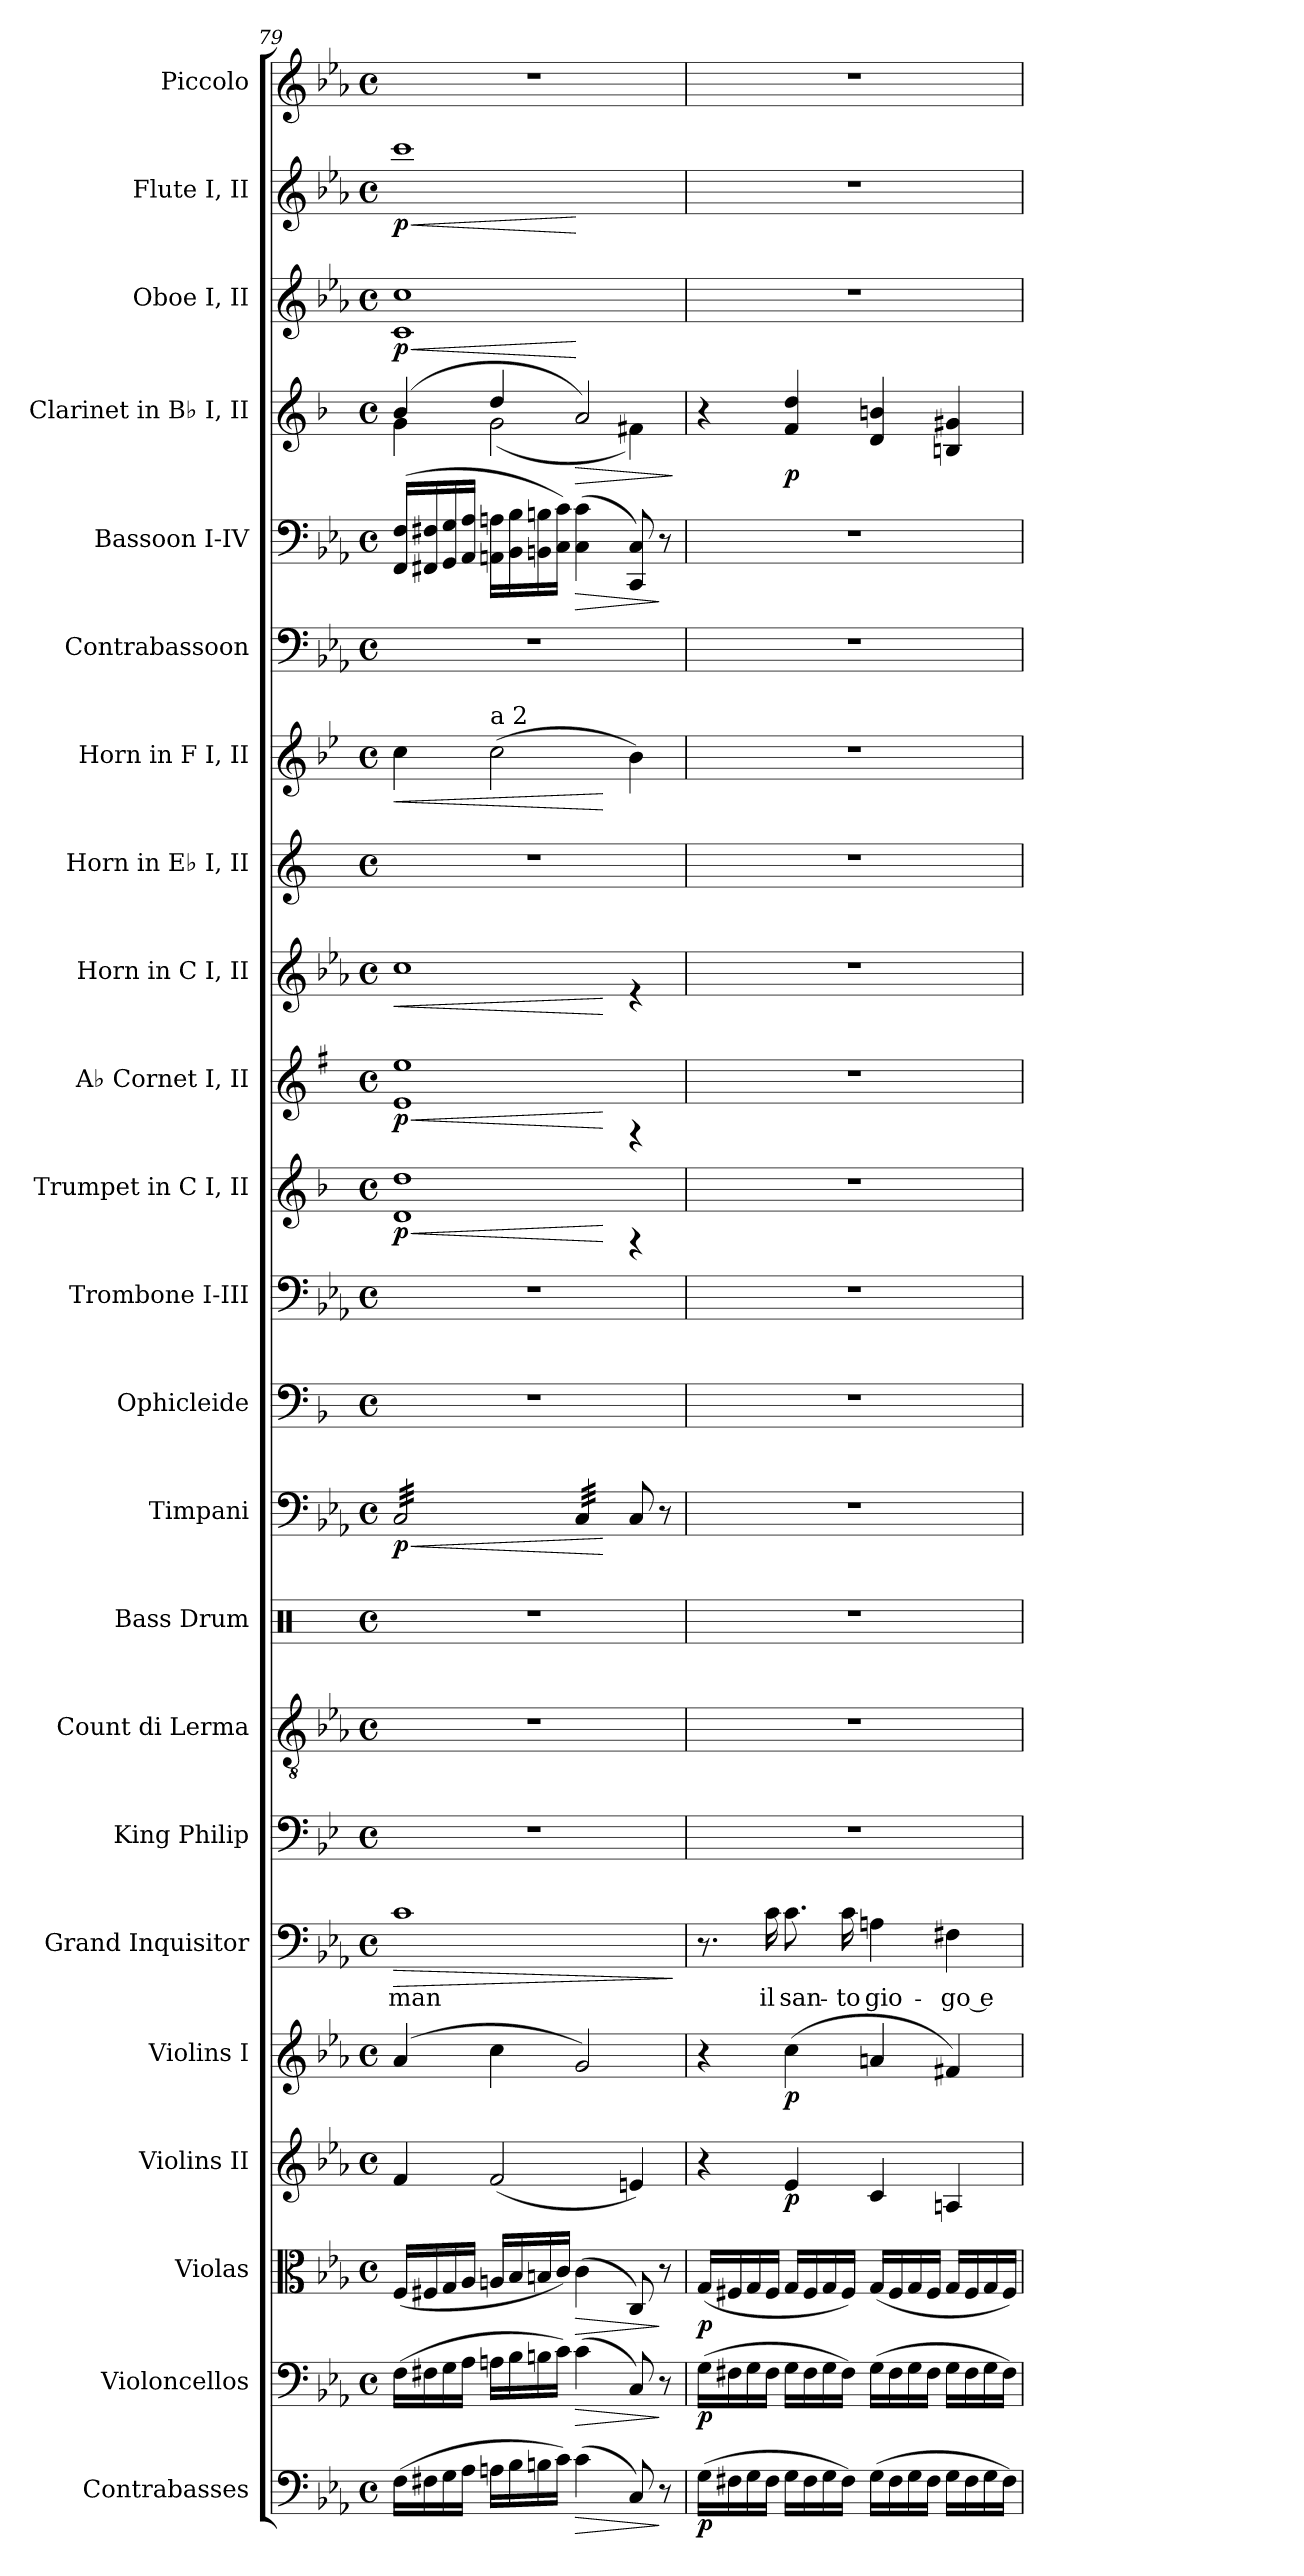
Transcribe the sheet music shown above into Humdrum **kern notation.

**kern	**dynam	**kern	**dynam	**kern	**dynam	**kern	**dynam	**kern	**dynam	**kern	**text	**dynam	**kern	**kern	**kern	**kern	**dynam	**kern	**kern	**kern	**dynam	**kern	**dynam	**kern	**dynam	**kern	**kern	**dynam	**kern	**kern	**dynam	**kern	**dynam	**kern	**dynam	**kern	**dynam	**kern
*part23	*part23	*part22	*part22	*part21	*part21	*part20	*part20	*part19	*part19	*part18	*part18	*part18	*part17	*part16	*part15	*part14	*part14	*part13	*part12	*part11	*part11	*part10	*part10	*part9	*part9	*part8	*part7	*part7	*part6	*part5	*part5	*part4	*part4	*part3	*part3	*part2	*part2	*part1
*staff23	*staff23	*staff22	*staff22	*staff21	*staff21	*staff20	*staff20	*staff19	*staff19	*staff18	*staff18	*staff18	*staff17	*staff16	*staff15	*staff14	*staff14	*staff13	*staff12	*staff11	*staff11	*staff10	*staff10	*staff9	*staff9	*staff8	*staff7	*staff7	*staff6	*staff5	*staff5	*staff4	*staff4	*staff3	*staff3	*staff2	*staff2	*staff1
*I"Contrabasses	*	*I"Violoncellos	*	*I"Violas	*	*I"Violins II	*	*I"Violins I	*	*I"Grand Inquisitor	*	*	*I"King Philip	*I"Count di Lerma	*I"Bass Drum	*I"Timpani	*	*I"Ophicleide	*I"Trombone I-III	*I"Trumpet in C I, II	*	*I"A♭ Cornet I, II	*	*I"Horn in C I, II	*	*I"Horn in E♭ I, II	*I"Horn in F I, II	*	*I"Contrabassoon	*I"Bassoon I-IV	*	*I"Clarinet in B♭ I, II	*	*I"Oboe I, II	*	*I"Flute I, II	*	*I"Piccolo
*I'Cb.	*	*I'Vc.	*	*I'Vla.	*	*I'Vln. II	*	*I'Vln. I	*	*I'G.I.	*	*	*I'K.P.	*I'di L.	*I'BD	*I'Timp.	*	*I'Oph.	*I'Tbn. I-III	*	*	*I'A ♭ Cnt. I, II	*	*	*	*	*	*	*I'Cbsn.	*I'Bsn. I-IV	*	*	*	*I'Ob. I, II	*	*I'Fl. I, II	*	*I'Picc.
*clefF4	*	*clefF4	*	*clefC3	*	*clefG2	*	*clefG2	*	*clefF4	*	*	*clefF4	*clefGv2	*clefX	*clefF4	*	*clefF4	*clefF4	*clefG2	*	*clefG2	*	*clefG2	*	*clefG2	*clefG2	*	*clefF4	*clefF4	*	*clefG2	*	*clefG2	*	*clefG2	*	*clefG2
*ITrd7c12	*	*	*	*	*	*	*	*	*	*	*	*	*ITrd4c7	*	*	*	*	*ITrd1c2	*	*ITrd1c2	*	*ITrd2c4	*	*ITrd7c12	*	*ITrd5c9	*ITrd4c7	*	*ITrd7c12	*	*	*ITrd1c2	*	*	*	*	*	*ITrd-7c-12
*k[b-e-a-]	*	*k[b-e-a-]	*	*k[b-e-a-]	*	*k[b-e-a-]	*	*k[b-e-a-]	*	*k[b-e-a-]	*	*	*k[b-e-a-]	*k[b-e-a-]	*k[]	*k[b-e-a-]	*	*k[b-e-a-]	*k[b-e-a-]	*k[b-e-a-]	*	*k[b-e-a-]	*	*k[b-e-a-]	*	*k[b-e-a-]	*k[b-e-a-]	*	*k[b-e-a-]	*k[b-e-a-]	*	*k[b-e-a-]	*	*k[b-e-a-]	*	*k[b-e-a-]	*	*k[b-e-a-]
*M4/4	*	*M4/4	*	*M4/4	*	*M4/4	*	*M4/4	*	*M4/4	*	*	*M4/4	*M4/4	*M4/4	*M4/4	*	*M4/4	*M4/4	*M4/4	*	*M4/4	*	*M4/4	*	*M4/4	*M4/4	*	*M4/4	*M4/4	*	*M4/4	*	*M4/4	*	*M4/4	*	*M4/4
*met(c)	*	*met(c)	*	*met(c)	*	*met(c)	*	*met(c)	*	*met(c)	*	*	*met(c)	*met(c)	*met(c)	*met(c)	*	*met(c)	*met(c)	*met(c)	*	*met(c)	*	*met(c)	*	*met(c)	*met(c)	*	*met(c)	*met(c)	*	*met(c)	*	*met(c)	*	*met(c)	*	*met(c)
*MM124	*	*MM124	*	*MM124	*	*MM124	*	*MM124	*	*MM124	*	*	*MM124	*MM124	*MM124	*MM124	*	*MM124	*MM124	*MM124	*	*MM124	*	*MM124	*	*MM124	*MM124	*	*MM124	*MM124	*	*MM124	*	*MM124	*	*MM124	*	*MM124
=79	=79	=79	=79	=79	=79	=79	=79	=79	=79	=79	=79	=79	=79	=79	=79	=79	=79	=79	=79	=79	=79	=79	=79	=79	=79	=79	=79	=79	=79	=79	=79	=79	=79	=79	=79	=79	=79	=79
*	*	*	*	*	*	*^	*	*^	*	*	*	*	*	*	*	*	*	*	*	*	*	*	*	*	*	*	*	*	*	*	*	*	*	*	*	*	*	*
!	!	!	!	!	!	!	!	!	!	!	!	!	!	!	!	!	!	!	!	!	!	!	!	!	!	!	!	!	!	!	!	!	!	!	!	!	!	!LO:TX:a:t=I.	!	!
!	!	!	!	!	!	!	!	!	!	!	!	!	!	!	!	!	!	!	!	!	!	!	!	!	!	!LO:TX:a:t=a 2	!	!	!	!	!	!	!	!	!	!	!	!	!	!
!	!	!	!	!	!	!	!	!	!	!	!	!	!LO:LY:b	!LO:HP:b	!	!	!	!	!LO:HP:b	!	!	!	!LO:HP:b	!	!LO:HP:b	!	!LO:HP:b	!	!	!LO:HP:b	!	!	!	!	!	!	!LO:HP:b	!	!LO:HP:b	!
*	*	*	*	*	*	*	*	*	*	*	*	*	*	*	*	*	*	*^	*	*	*	*^	*	*^	*	*^	*	*	*^	*	*	*	*	*^	*	*^	*	*^	*	*
!	!	!	!	!	!	!	!	!	!	!	!	!	!	!	!	!	!	!	!	!LO:DY:n=1:b	!	!	!	!	!LO:DY:n=1:b	!	!	!LO:DY:n=1:b	!	!	!	!	!	!	!	!	!	!	!	!	!	!	!	!LO:DY:n=1:b	!	!	!LO:DY:n=1:b	!
*	*	*	*	*	*	*	*	*	*	*	*	*	*	*	*	*	*	*tremolo	*	*	*	*	*	*	*	*	*	*	*	*	*	*	*	*	*	*	*	*	*	*	*	*	*	*	*	*	*	*
(>16FF\LL	.	(>16F\LL	.	(<16F/LL	.	4f/	4ryy	.	(>4a-/	4ryy	.	1c	man	>	1r	1r	1r	32C/LLL	4ryy	< p	1r	1r	1c 1cc	4ryy	< p	1c 1cc	4ryy	< p	1c	4ryy	<	1r	4f\	4ryy	<	1r	(>16FF/ 16F/LL	.	(>4a-/	4f\	.	1c 1cc	2ryy	< p	1ccc	2ryy	< p	1r
.	.	.	.	.	.	.	.	.	.	.	.	.	.	.	.	.	.	32C/	.	.	.	.	.	.	.	.	.	.	.	.	.	.	.	.	.	.	.	.	.	.	.	.	.	.	.	.	.	.
16FF#X\	.	16F#X\	.	16F#X/	.	.	.	.	.	.	.	.	.	.	.	.	.	32C/	.	.	.	.	.	.	.	.	.	.	.	.	.	.	.	.	.	.	16FF#X/ 16F#X/	.	.	.	.	.	.	.	.	.	.	.
.	.	.	.	.	.	.	.	.	.	.	.	.	.	.	.	.	.	32C/	.	.	.	.	.	.	.	.	.	.	.	.	.	.	.	.	.	.	.	.	.	.	.	.	.	.	.	.	.	.
16GG\	.	16G\	.	16G/	.	.	.	.	.	.	.	.	.	.	.	.	.	32C/	.	.	.	.	.	.	.	.	.	.	.	.	.	.	.	.	.	.	16GG/ 16G/	.	.	.	.	.	.	.	.	.	.	.
.	.	.	.	.	.	.	.	.	.	.	.	.	.	.	.	.	.	32C/	.	.	.	.	.	.	.	.	.	.	.	.	.	.	.	.	.	.	.	.	.	.	.	.	.	.	.	.	.	.
16AA-\JJ	.	16A-\JJ	.	16A-/JJ	.	.	.	.	.	.	.	.	.	.	.	.	.	32C/	.	.	.	.	.	.	.	.	.	.	.	.	.	.	.	.	.	.	16AA-/ 16A-/JJ	.	.	.	.	.	.	.	.	.	.	.
.	.	.	.	.	.	.	.	.	.	.	.	.	.	.	.	.	.	32C/	.	.	.	.	.	.	.	.	.	.	.	.	.	.	.	.	.	.	.	.	.	.	.	.	.	.	.	.	.	.
!	!	!	!	!	!	!	!	!	!	!	!	!	!	!	!	!	!	!	!	!	!	!	!	!	!	!	!	!	!	!	!	!	!LO:TX:a:t=a 2	!	!	!	!	!	!	!	!	!	!	!	!	!	!	!
16AAn\LL	.	16An\LL	.	16An/LL	.	(<2f/	4ryy	.	4cc\	4ryy	.	.	.	.	.	.	.	32C/	4ryy	.	.	.	.	4ryy	.	.	4ryy	.	.	4ryy	.	.	(>2f\	4ryy	.	.	16AAn\ 16An\LL	.	4cc/	(<2f\	.	.	.	.	.	.	.	.
.	.	.	.	.	.	.	.	.	.	.	.	.	.	.	.	.	.	32C/	.	.	.	.	.	.	.	.	.	.	.	.	.	.	.	.	.	.	.	.	.	.	.	.	.	.	.	.	.	.
16BB-\	.	16B-\	.	16B-/	.	.	.	.	.	.	.	.	.	.	.	.	.	32C/	.	.	.	.	.	.	.	.	.	.	.	.	.	.	.	.	.	.	16BB-\ 16B-\	.	.	.	.	.	.	.	.	.	.	.
.	.	.	.	.	.	.	.	.	.	.	.	.	.	.	.	.	.	32C/	.	.	.	.	.	.	.	.	.	.	.	.	.	.	.	.	.	.	.	.	.	.	.	.	.	.	.	.	.	.
16BBn\	.	16Bn\	.	16Bn/	.	.	.	.	.	.	.	.	.	.	.	.	.	32C/	.	.	.	.	.	.	.	.	.	.	.	.	.	.	.	.	.	.	16BBn\ 16Bn\	.	.	.	.	.	.	.	.	.	.	.
.	.	.	.	.	.	.	.	.	.	.	.	.	.	.	.	.	.	32C/	.	.	.	.	.	.	.	.	.	.	.	.	.	.	.	.	.	.	.	.	.	.	.	.	.	.	.	.	.	.
16C\JJ)	.	16c\JJ)	.	16c/JJ)	.	.	.	.	.	.	.	.	.	.	.	.	.	32C/	.	.	.	.	.	.	.	.	.	.	.	.	.	.	.	.	.	.	16C\ 16c\JJ)	.	.	.	.	.	.	.	.	.	.	.
.	.	.	.	.	.	.	.	.	.	.	.	.	.	.	.	.	.	32C/JJJ	.	.	.	.	.	.	.	.	.	.	.	.	.	.	.	.	.	.	.	.	.	.	.	.	.	.	.	.	.	.
!	!LO:HP:b	!	!LO:HP:b	!	!LO:HP:b	!	!	!	!	!	!	!	!	!	!	!	!	!	!	!	!	!	!	!	!	!	!	!	!	!	!	!	!	!	!	!	!	!LO:HP:b	!	!	!LO:HP:b	!	!	!	!	!	!	!
(>4C\	>	(>4c\	>	(>4c\	>	.	8ryy	.	2g/)	8ryy	.	.	.	.	.	.	.	32C/LLL	8ryy	.	.	.	.	8ryy	.	.	8ryy	.	.	8ryy	.	.	.	8ryy	.	.	(>4C\ 4c\	>	2g/)	.	>	.	2ryy	[	.	2ryy	[	.
.	.	.	.	.	.	.	.	.	.	.	.	.	.	.	.	.	.	32C/	.	.	.	.	.	.	.	.	.	.	.	.	.	.	.	.	.	.	.	.	.	.	.	.	.	.	.	.	.	.
.	.	.	.	.	.	.	.	.	.	.	.	.	.	.	.	.	.	32C/	.	.	.	.	.	.	.	.	.	.	.	.	.	.	.	.	.	.	.	.	.	.	.	.	.	.	.	.	.	.
.	.	.	.	.	.	.	.	.	.	.	.	.	.	.	.	.	.	32C/	.	.	.	.	.	.	.	.	.	.	.	.	.	.	.	.	.	.	.	.	.	.	.	.	.	.	.	.	.	.
.	.	.	.	.	.	.	8ryy	.	.	8ryy	.	.	.	.	.	.	.	32C/	8ryy	[	.	.	.	8ryy	[	.	8ryy	[	.	8ryy	[	.	.	8ryy	[	.	.	.	.	.	.	.	.	.	.	.	.	.
.	.	.	.	.	.	.	.	.	.	.	.	.	.	.	.	.	.	32C/	.	.	.	.	.	.	.	.	.	.	.	.	.	.	.	.	.	.	.	.	.	.	.	.	.	.	.	.	.	.
.	.	.	.	.	.	.	.	.	.	.	.	.	.	.	.	.	.	32C/	.	.	.	.	.	.	.	.	.	.	.	.	.	.	.	.	.	.	.	.	.	.	.	.	.	.	.	.	.	.
.	.	.	.	.	.	.	.	.	.	.	.	.	.	.	.	.	.	32C/JJJ	.	.	.	.	.	.	.	.	.	.	.	.	.	.	.	.	.	.	.	.	.	.	.	.	.	.	.	.	.	.
*	*	*	*	*	*	*	*	*	*	*	*	*	*	*	*	*	*	*Xtremolo	*	*	*	*	*	*	*	*	*	*	*	*	*	*	*	*	*	*	*	*	*	*	*	*	*	*	*	*	*	*
8CC/)	.	8C/)	.	8C/)	.	4en/)	4ryy	.	.	4ryy	.	.	.	.	.	.	.	8C/	8ryy	.	.	.	.	4r	.	.	4r	.	.	4r	.	.	4e-\)	4ryy	.	.	8CC/ 8C/)	.	.	4en\)	.	.	.	.	.	.	.	.
8r	]	8r	]	8r	]	.	.	.	.	.	.	.	.	.	.	.	.	8r	8ryy	.	.	.	.	.	.	.	.	.	.	.	.	.	.	.	.	.	8r	]	.	.	.	.	.	.	.	.	.	.
*	*	*	*	*	*	*v	*v	*	*	*	*	*	*	*	*	*	*	*v	*v	*	*	*	*v	*v	*	*v	*v	*	*v	*v	*	*	*v	*v	*	*	*	*	*v	*v	*	*v	*v	*	*v	*v	*	*
*	*	*	*	*	*	*	*	*v	*v	*	*	*	*	*	*	*	*	*	*	*	*	*	*	*	*	*	*	*	*	*	*	*	*	*	*	*	*	*	*
.	.	.	.	.	.	.	.	.	.	.	.	]	.	.	.	.	.	.	.	.	.	.	.	.	.	.	.	.	.	.	.	.	]	.	.	.	.	.
!!LO:PB:g=z
=80	=80	=80	=80	=80	=80	=80	=80	=80	=80	=80	=80	=80	=80	=80	=80	=80	=80	=80	=80	=80	=80	=80	=80	=80	=80	=80	=80	=80	=80	=80	=80	=80	=80	=80	=80	=80	=80	=80
*	*	*	*	*	*	*	*	*	*	*	*	*	*	*	*	*	*	*	*	*	*	*	*	*	*	*	*	*	*	*	*	*	*	*	*	*	*	*MM128
!	!LO:DY:b	!	!LO:DY:b	!	!LO:DY:b	!	!	!	!	!	!	!	!	!	!	!	!	!	!	!	!	!	!	!	!	!	!	!	!	!	!	!	!	!	!	!	!	!
(>16GG\LL	p	(>16G\LL	p	(<16G/LL	p	4r	.	4r	.	8.r	.	.	1r	1r	1r	1r	.	1r	1r	1r	.	1r	.	1r	.	1r	1r	.	1r	1r	.	4r	.	1r	.	1r	.	1r
16FF#X\	.	16F#X\	.	16F#X/	.	.	.	.	.	.	.	.	.	.	.	.	.	.	.	.	.	.	.	.	.	.	.	.	.	.	.	.	.	.	.	.	.	.
16GG\	.	16G\	.	16G/	.	.	.	.	.	.	.	.	.	.	.	.	.	.	.	.	.	.	.	.	.	.	.	.	.	.	.	.	.	.	.	.	.	.
!	!	!	!	!	!	!	!	!	!	!	!LO:LY:b	!	!	!	!	!	!	!	!	!	!	!	!	!	!	!	!	!	!	!	!	!	!	!	!	!	!	!
16FF#\JJ	.	16F#\JJ	.	16F#/JJ	.	.	.	.	.	16c\	il	.	.	.	.	.	.	.	.	.	.	.	.	.	.	.	.	.	.	.	.	.	.	.	.	.	.	.
!	!	!	!	!	!	!	!LO:DY:b	!	!LO:DY:b	!	!LO:LY:b	!	!	!	!	!	!	!	!	!	!	!	!	!	!	!	!	!	!	!	!	!	!LO:DY:b	!	!	!	!	!
16GG\LL	.	16G\LL	.	16G/LL	.	4e-/	p	(>4cc\	p	8.c\	san-	.	.	.	.	.	.	.	.	.	.	.	.	.	.	.	.	.	.	.	.	4e-/ 4cc/	p	.	.	.	.	.
16FF#\	.	16F#\	.	16F#/	.	.	.	.	.	.	.	.	.	.	.	.	.	.	.	.	.	.	.	.	.	.	.	.	.	.	.	.	.	.	.	.	.	.
16GG\	.	16G\	.	16G/	.	.	.	.	.	.	.	.	.	.	.	.	.	.	.	.	.	.	.	.	.	.	.	.	.	.	.	.	.	.	.	.	.	.
!	!	!	!	!	!	!	!	!	!	!	!LO:LY:b	!	!	!	!	!	!	!	!	!	!	!	!	!	!	!	!	!	!	!	!	!	!	!	!	!	!	!
16FF#\JJ)	.	16F#\JJ)	.	16F#/JJ)	.	.	.	.	.	16c\	-to	.	.	.	.	.	.	.	.	.	.	.	.	.	.	.	.	.	.	.	.	.	.	.	.	.	.	.
!	!	!	!	!	!	!	!	!	!	!	!LO:LY:b	!	!	!	!	!	!	!	!	!	!	!	!	!	!	!	!	!	!	!	!	!	!	!	!	!	!	!
(>16GG\LL	.	(>16G\LL	.	(<16G/LL	.	4c/	.	4an/	.	4An\	gio-	.	.	.	.	.	.	.	.	.	.	.	.	.	.	.	.	.	.	.	.	4c/ 4an/	.	.	.	.	.	.
16FF#\	.	16F#\	.	16F#/	.	.	.	.	.	.	.	.	.	.	.	.	.	.	.	.	.	.	.	.	.	.	.	.	.	.	.	.	.	.	.	.	.	.
16GG\	.	16G\	.	16G/	.	.	.	.	.	.	.	.	.	.	.	.	.	.	.	.	.	.	.	.	.	.	.	.	.	.	.	.	.	.	.	.	.	.
16FF#\JJ	.	16F#\JJ	.	16F#/JJ	.	.	.	.	.	.	.	.	.	.	.	.	.	.	.	.	.	.	.	.	.	.	.	.	.	.	.	.	.	.	.	.	.	.
!	!	!	!	!	!	!	!	!	!	!	!LO:LY:b	!	!	!	!	!	!	!	!	!	!	!	!	!	!	!	!	!	!	!	!	!	!	!	!	!	!	!
16GG\LL	.	16G\LL	.	16G/LL	.	4An/	.	4f#X/)	.	4F#X\	go e	.	.	.	.	.	.	.	.	.	.	.	.	.	.	.	.	.	.	.	.	4An/ 4f#X/	.	.	.	.	.	.
16FF#\	.	16F#\	.	16F#/	.	.	.	.	.	.	.	.	.	.	.	.	.	.	.	.	.	.	.	.	.	.	.	.	.	.	.	.	.	.	.	.	.	.
16GG\	.	16G\	.	16G/	.	.	.	.	.	.	.	.	.	.	.	.	.	.	.	.	.	.	.	.	.	.	.	.	.	.	.	.	.	.	.	.	.	.
16FF#\JJ)	.	16F#\JJ)	.	16F#/JJ)	.	.	.	.	.	.	.	.	.	.	.	.	.	.	.	.	.	.	.	.	.	.	.	.	.	.	.	.	.	.	.	.	.	.
=	=	=	=	=	=	=	=	=	=	=	=	=	=	=	=	=	=	=	=	=	=	=	=	=	=	=	=	=	=	=	=	=	=	=	=	=	=	=
*-	*-	*-	*-	*-	*-	*-	*-	*-	*-	*-	*-	*-	*-	*-	*-	*-	*-	*-	*-	*-	*-	*-	*-	*-	*-	*-	*-	*-	*-	*-	*-	*-	*-	*-	*-	*-	*-	*-
